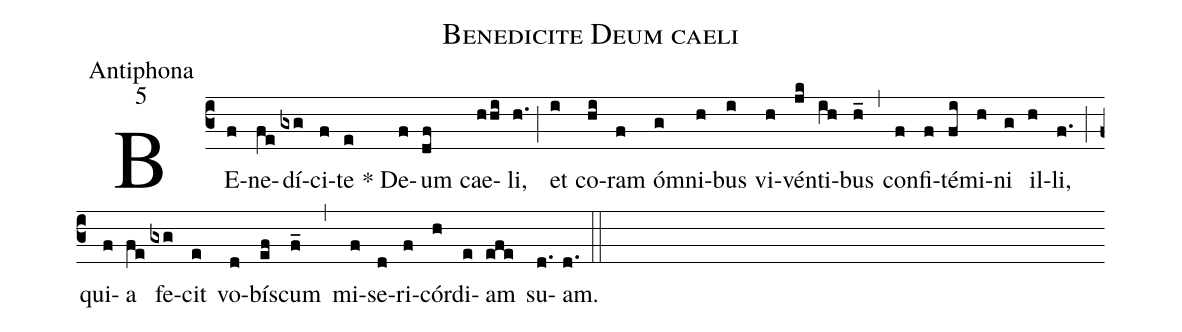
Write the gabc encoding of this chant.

name:Benedicite Deum caeli;
office-part:Antiphona;
mode:5;
%%
(c3) BE(f)ne(fe)dí(gxg)ci(f)te(e) <sp>*</sp> De(f)um(df) cae(hhi)li,(h.) (;) et(i) co(hi)ram(f) ó(g)mni(h)bus(i) vi(h)vén(jk)ti(ih)bus(h_) (,) con(f)fi(f)té(fi)mi(h)ni(g) il(h)li,(f.) (;) qui(f)a(fe) fe(gxg)cit(e) vo(d)bí(ef)scum(f_) (,) mi(f)se(d)ri(f)cór(h)di(e)am(efe) su(d.)am.(d.) (::)
